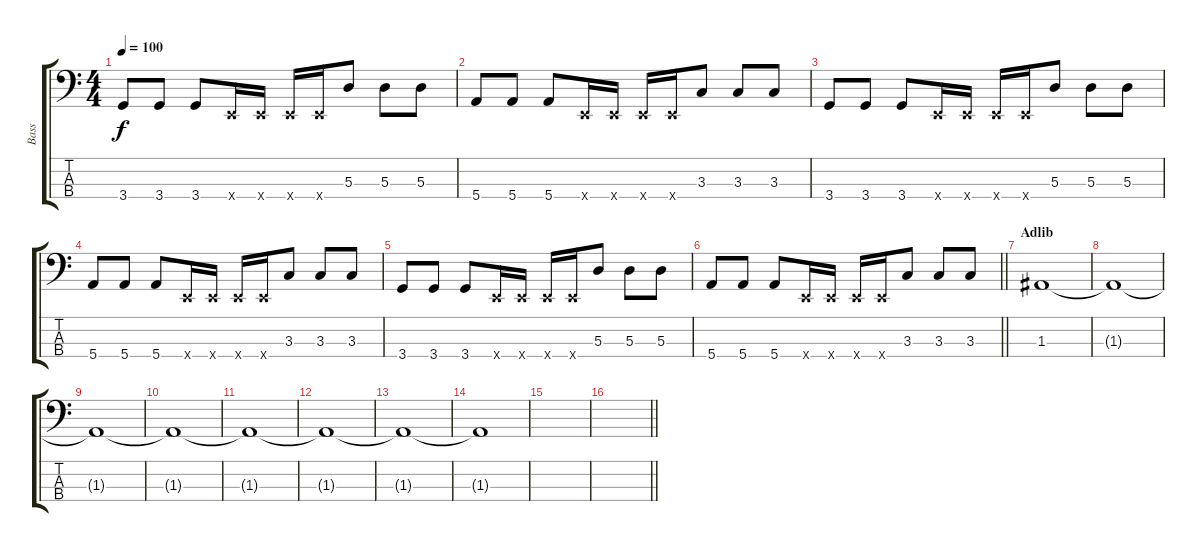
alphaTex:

\track ("Bass" "Bass") {instrument electricbassfinger}
\staff {score tabs}
\tuning (G2 D2 A1 E1) {hide}
\ts (4 4)
\tempo 100
\clef f4
\ks c
3.4.8{dy f} 3.4.8 3.4.8 0.4{x}.16 0.4{x}.16 0.4{x}.16 0.4{x}.16 5.3.8 5.3.8 5.3.8 |
5.4.8 5.4.8 5.4.8 0.4{x}.16 0.4{x}.16 0.4{x}.16 0.4{x}.16 3.3.8 3.3.8 3.3.8 |
3.4.8 3.4.8 3.4.8 0.4{x}.16 0.4{x}.16 0.4{x}.16 0.4{x}.16 5.3.8 5.3.8 5.3.8 |
5.4.8 5.4.8 5.4.8 0.4{x}.16 0.4{x}.16 0.4{x}.16 0.4{x}.16 3.3.8 3.3.8 3.3.8 |
3.4.8 3.4.8 3.4.8 0.4{x}.16 0.4{x}.16 0.4{x}.16 0.4{x}.16 5.3.8 5.3.8 5.3.8 |
\barLineRight lightlight
5.4.8 5.4.8 5.4.8 0.4{x}.16 0.4{x}.16 0.4{x}.16 0.4{x}.16 3.3.8 3.3.8 3.3.8 |
\section ("" "Adlib")
1.3.1{volume 8} |
1.3{t}.1 |
1.3{t}.1 |
1.3{t}.1 |
1.3{t}.1{volume 0} |
1.3{t}.1 |
1.3{t}.1 |
1.3{t}.1 |
|
\barLineRight lightlight
